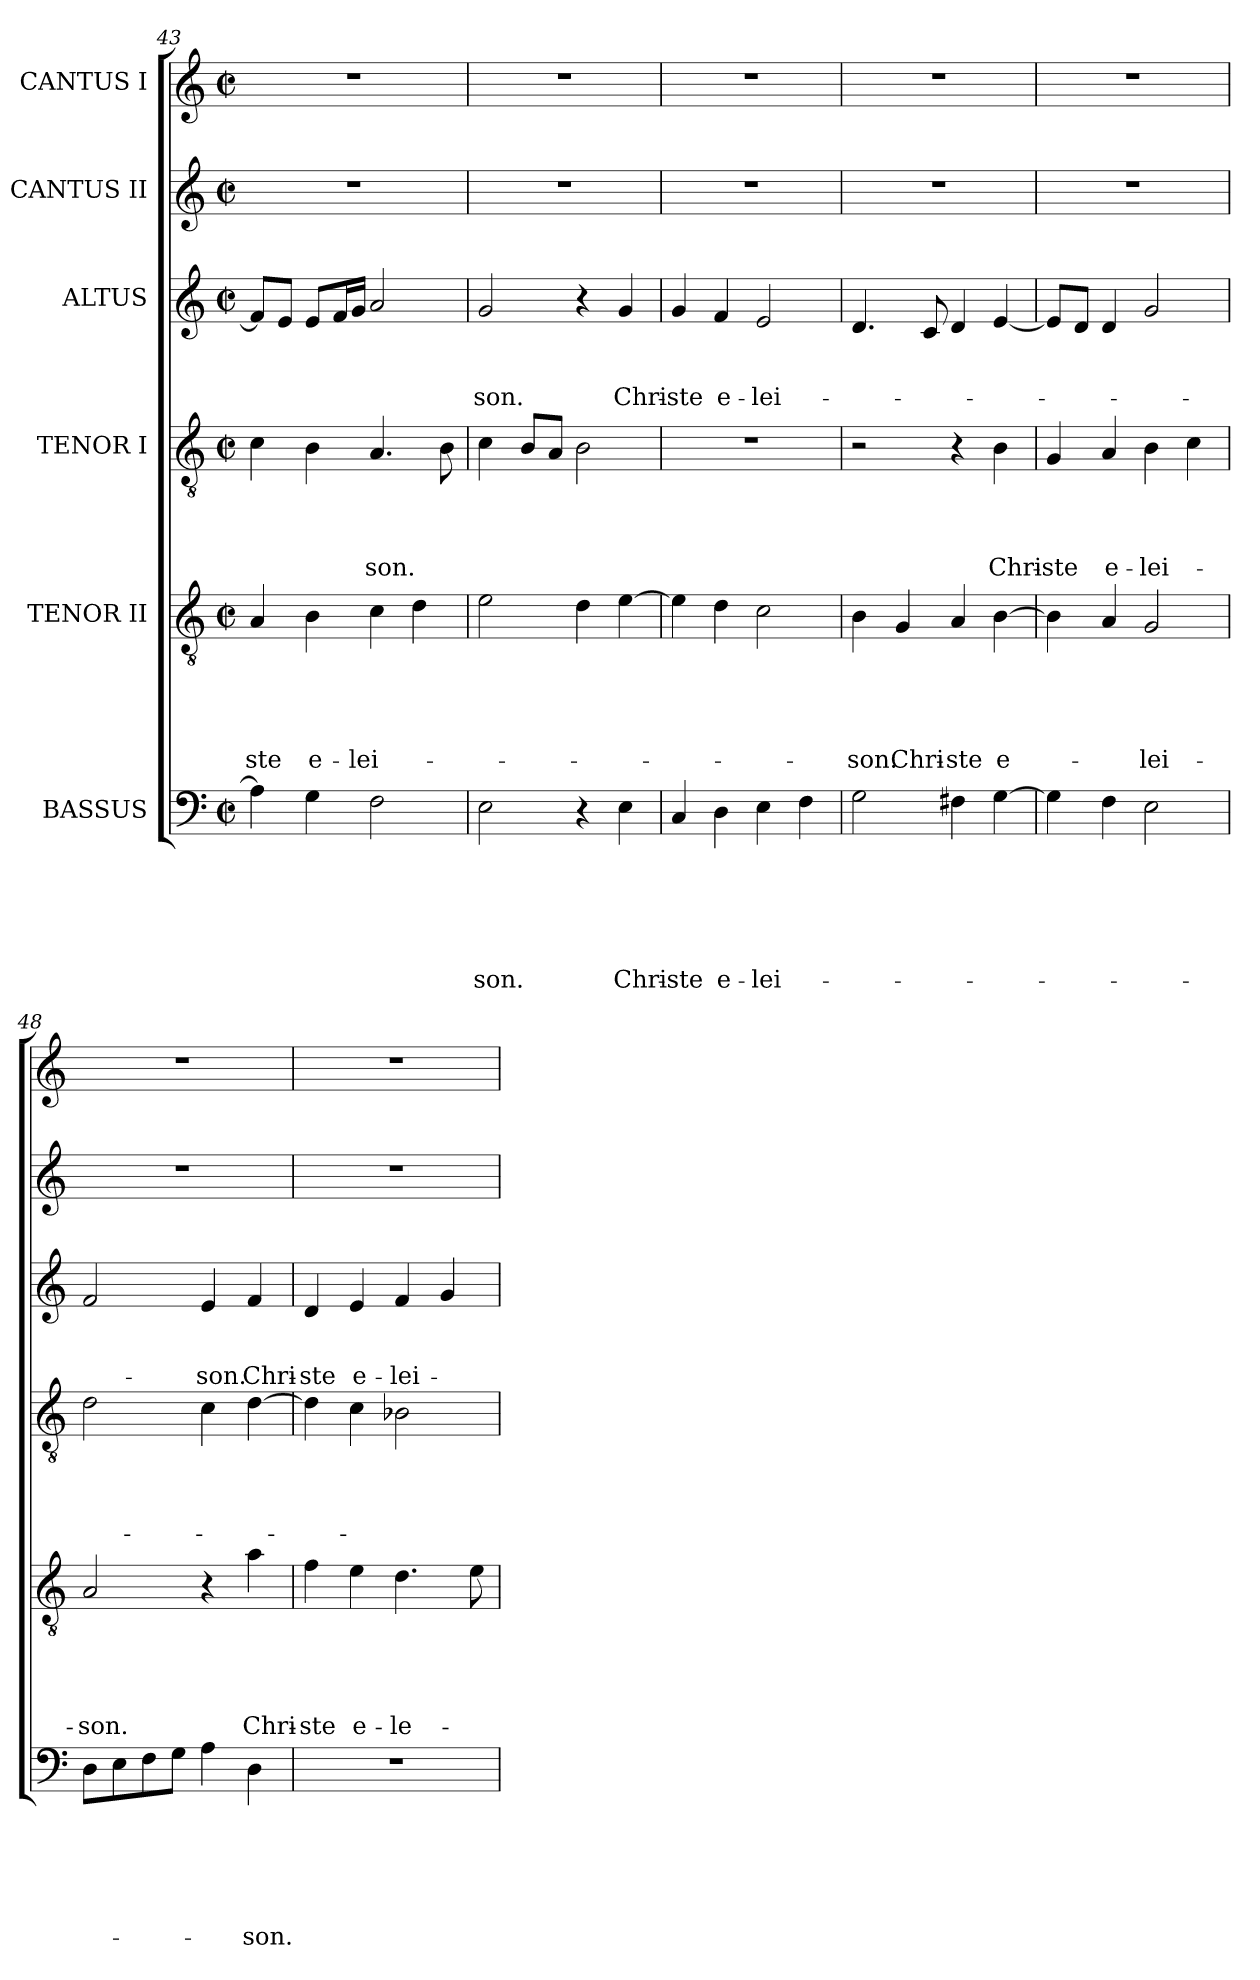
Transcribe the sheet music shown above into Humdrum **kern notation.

**kern	**text	**text	**text	**text	**text	**text	**kern	**text	**text	**text	**text	**text	**kern	**text	**text	**text	**text	**kern	**text	**text	**text	**kern	**kern
*part6	*part6	*part6	*part6	*part6	*part6	*part6	*part5	*part5	*part5	*part5	*part5	*part5	*part4	*part4	*part4	*part4	*part4	*part3	*part3	*part3	*part3	*part2	*part1
*staff6	*staff6	*staff6	*staff6	*staff6	*staff6	*staff6	*staff5	*staff5	*staff5	*staff5	*staff5	*staff5	*staff4	*staff4	*staff4	*staff4	*staff4	*staff3	*staff3	*staff3	*staff3	*staff2	*staff1
*I"BASSUS	*	*	*	*	*	*	*I"TENOR II	*	*	*	*	*	*I"TENOR I	*	*	*	*	*I"ALTUS	*	*	*	*I"CANTUS II	*I"CANTUS I
*clefF4	*	*	*	*	*	*	*clefGv2	*	*	*	*	*	*clefGv2	*	*	*	*	*clefG2	*	*	*	*clefG2	*clefG2
*k[]	*	*	*	*	*	*	*k[]	*	*	*	*	*	*k[]	*	*	*	*	*k[]	*	*	*	*k[]	*k[]
*C:	*	*	*	*	*	*	*C:	*	*	*	*	*	*C:	*	*	*	*	*C:	*	*	*	*C:	*C:
*M2/2	*	*	*	*	*	*	*M2/2	*	*	*	*	*	*M2/2	*	*	*	*	*M2/2	*	*	*	*M2/2	*M2/2
*met(c|)	*	*	*	*	*	*	*met(c|)	*	*	*	*	*	*met(c|)	*	*	*	*	*met(c|)	*	*	*	*met(c|)	*met(c|)
=43	=43	=43	=43	=43	=43	=43	=43	=43	=43	=43	=43	=43	=43	=43	=43	=43	=43	=43	=43	=43	=43	=43	=43
4A\]	.	.	.	.	.	.	4A/	.	.	.	.	-ste	4c\	.	.	.	.	8f/L]	.	.	.	1r	1r
.	.	.	.	.	.	.	.	.	.	.	.	.	.	.	.	.	.	8e/J	.	.	.	.	.
4G\	.	.	.	.	.	.	4B\	.	.	.	.	e-	4B\	.	.	.	.	8e/L	.	.	.	.	.
.	.	.	.	.	.	.	.	.	.	.	.	.	.	.	.	.	.	16f/L	.	.	.	.	.
.	.	.	.	.	.	.	.	.	.	.	.	.	.	.	.	.	.	16g/JJ	.	.	.	.	.
2F\	.	.	.	.	.	.	4c\	.	.	.	.	-lei-	4.A/	.	.	.	-son.	2a/	.	.	.	.	.
.	.	.	.	.	.	.	4d\	.	.	.	.	.	.	.	.	.	.	.	.	.	.	.	.
.	.	.	.	.	.	.	.	.	.	.	.	.	8B\	.	.	.	.	.	.	.	.	.	.
=44	=44	=44	=44	=44	=44	=44	=44	=44	=44	=44	=44	=44	=44	=44	=44	=44	=44	=44	=44	=44	=44	=44	=44
2E\	.	.	.	.	.	-son.	2e\	.	.	.	.	.	4c\	.	.	.	.	2g/	.	.	-son.	1r	1r
.	.	.	.	.	.	.	.	.	.	.	.	.	8B/L	.	.	.	.	.	.	.	.	.	.
.	.	.	.	.	.	.	.	.	.	.	.	.	8A/J	.	.	.	.	.	.	.	.	.	.
4r	.	.	.	.	.	.	4d\	.	.	.	.	.	2B\	.	.	.	.	4r	.	.	.	.	.
4E\	.	.	.	.	.	Chri-	[4e\	.	.	.	.	.	.	.	.	.	.	4g/	.	.	Chri-	.	.
=45	=45	=45	=45	=45	=45	=45	=45	=45	=45	=45	=45	=45	=45	=45	=45	=45	=45	=45	=45	=45	=45	=45	=45
4C/	.	.	.	.	.	-ste	4e\]	.	.	.	.	.	1r	.	.	.	.	4g/	.	.	-ste	1r	1r
4D\	.	.	.	.	.	e-	4d\	.	.	.	.	.	.	.	.	.	.	4f/	.	.	e-	.	.
4E\	.	.	.	.	.	-lei-	2c\	.	.	.	.	.	.	.	.	.	.	2e/	.	.	-lei-	.	.
4F\	.	.	.	.	.	.	.	.	.	.	.	.	.	.	.	.	.	.	.	.	.	.	.
!!LO:LB:g=z
=46	=46	=46	=46	=46	=46	=46	=46	=46	=46	=46	=46	=46	=46	=46	=46	=46	=46	=46	=46	=46	=46	=46	=46
2G\	.	.	.	.	.	.	4B\	.	.	.	.	-son.	2r	.	.	.	.	4.d/	.	.	.	1r	1r
.	.	.	.	.	.	.	4G/	.	.	.	.	Chri-	.	.	.	.	.	.	.	.	.	.	.
.	.	.	.	.	.	.	.	.	.	.	.	.	.	.	.	.	.	8c/	.	.	.	.	.
4F#X\	.	.	.	.	.	.	4A/	.	.	.	.	-ste	4r	.	.	.	.	4d/	.	.	.	.	.
[4G\	.	.	.	.	.	.	[4B\	.	.	.	.	e-	4B\	.	.	.	Chri-	[4e/	.	.	.	.	.
=47	=47	=47	=47	=47	=47	=47	=47	=47	=47	=47	=47	=47	=47	=47	=47	=47	=47	=47	=47	=47	=47	=47	=47
4G\]	.	.	.	.	.	.	4B\]	.	.	.	.	.	4G/	.	.	.	-ste	8e/L]	.	.	.	1r	1r
.	.	.	.	.	.	.	.	.	.	.	.	.	.	.	.	.	.	8d/J	.	.	.	.	.
4F\	.	.	.	.	.	.	4A/	.	.	.	.	.	4A/	.	.	.	e-	4d/	.	.	.	.	.
2E\	.	.	.	.	.	.	2G/	.	.	.	.	-lei-	4B\	.	.	.	-lei-	2g/	.	.	.	.	.
.	.	.	.	.	.	.	.	.	.	.	.	.	4c\	.	.	.	.	.	.	.	.	.	.
=48	=48	=48	=48	=48	=48	=48	=48	=48	=48	=48	=48	=48	=48	=48	=48	=48	=48	=48	=48	=48	=48	=48	=48
8D\L	.	.	.	.	.	.	2A/	.	.	.	.	-son.	2d\	.	.	.	.	2f/	.	.	.	1r	1r
8E\	.	.	.	.	.	.	.	.	.	.	.	.	.	.	.	.	.	.	.	.	.	.	.
8F\	.	.	.	.	.	.	.	.	.	.	.	.	.	.	.	.	.	.	.	.	.	.	.
8G\J	.	.	.	.	.	.	.	.	.	.	.	.	.	.	.	.	.	.	.	.	.	.	.
4A\	.	.	.	.	.	.	4r	.	.	.	.	.	4c\	.	.	.	.	4e/	.	.	-son.	.	.
4D\	.	.	.	.	.	-son.	4a\	.	.	.	.	Chri-	[4d\	.	.	.	.	4f/	.	.	Chri-	.	.
=49	=49	=49	=49	=49	=49	=49	=49	=49	=49	=49	=49	=49	=49	=49	=49	=49	=49	=49	=49	=49	=49	=49	=49
1r	.	.	.	.	.	.	4f\	.	.	.	.	-ste	4d\]	.	.	.	.	4d/	.	.	-ste	1r	1r
.	.	.	.	.	.	.	4e\	.	.	.	.	e-	4c\	.	.	.	.	4e/	.	.	e-	.	.
.	.	.	.	.	.	.	4.d\	.	.	.	.	-le-	2B-X\	.	.	.	.	4f/	.	.	-lei-	.	.
.	.	.	.	.	.	.	.	.	.	.	.	.	.	.	.	.	.	4g/	.	.	.	.	.
.	.	.	.	.	.	.	8e\	.	.	.	.	.	.	.	.	.	.	.	.	.	.	.	.
=	=	=	=	=	=	=	=	=	=	=	=	=	=	=	=	=	=	=	=	=	=	=	=
*-	*-	*-	*-	*-	*-	*-	*-	*-	*-	*-	*-	*-	*-	*-	*-	*-	*-	*-	*-	*-	*-	*-	*-
